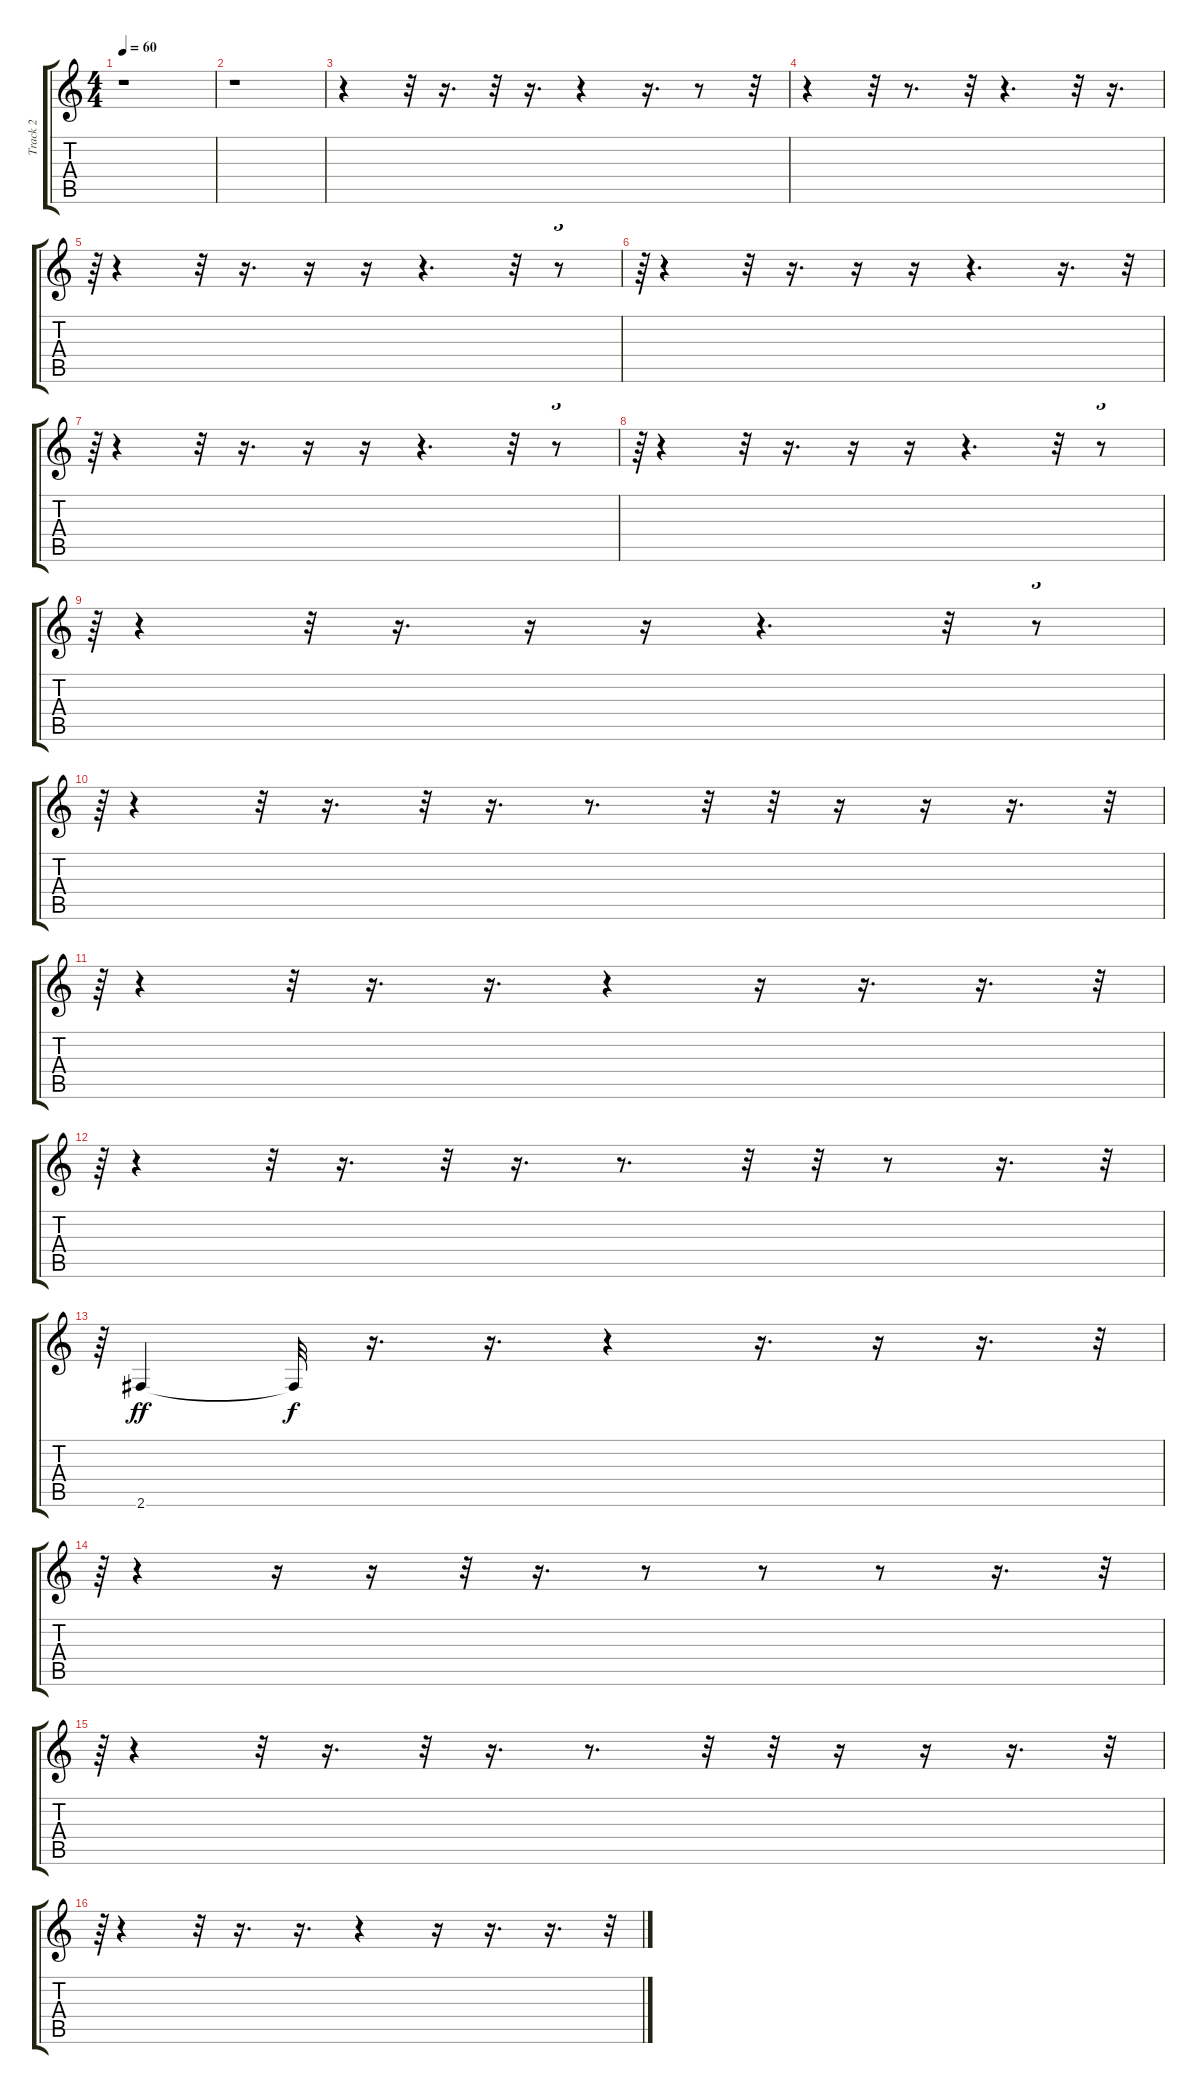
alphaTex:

\track ("Track 2" "Track 2") {instrument electricbassfinger}
\staff {score tabs}
\tuning (E4 B3 G3 D3 A2 E2) {hide}
\ts (4 4)
\tempo 60
\clef g2
\ks c
r.1{dy ff} |
r.1 |
r.4{balance 8 instrument electricbassfinger} r.32 r.16{d} r.32 r.16{d} r.4 r.16{d} r.8 r.32 |
r.4 r.32 r.8{d} r.32 r.4{d} r.32 r.16{d} |
r.64{tu (3 2)} r.4 r.32 r.16{d} r.16 r.16 r.4{d} r.32 r.8{tu (3 2)} |
r.64{tu (3 2)} r.4 r.32 r.16{d} r.16 r.16 r.4{d} r.16{d} r.32{tu (3 2)} |
r.64{tu (3 2)} r.4 r.32 r.16{d} r.16 r.16 r.4{d} r.32 r.8{tu (3 2)} |
r.64{tu (3 2)} r.4 r.32 r.16{d} r.16 r.16 r.4{d} r.32 r.8{tu (3 2)} |
r.64{tu (3 2)} r.4 r.32 r.16{d} r.16 r.16 r.4{d} r.32 r.8{tu (3 2)} |
r.64{tu (3 2)} r.4 r.32 r.16{d} r.32 r.16{d} r.8{d} r.32 r.32 r.16 r.16 r.16{d} r.32{tu (3 2)} |
r.64{tu (3 2)} r.4 r.32 r.16{d} r.16{d} r.4 r.16 r.16{d} r.16{d} r.32{tu (3 2)} |
r.64{tu (3 2)} r.4 r.32 r.16{d} r.32 r.16{d} r.8{d} r.32 r.32 r.8 r.16{d} r.32{tu (3 2)} |
r.64{tu (3 2)} 2.6.4 2.6{t}.32{dy f} r.16{d} r.16{d} r.4 r.16{d} r.16 r.16{d} r.32{tu (3 2)} |
r.64{tu (3 2)} r.4 r.16 r.16 r.32 r.16{d} r.8 r.8 r.8 r.16{d} r.32{tu (3 2)} |
r.64{tu (3 2)} r.4 r.32 r.16{d} r.32 r.16{d} r.8{d} r.32 r.32 r.16 r.16 r.16{d} r.32{tu (3 2)} |
r.64{tu (3 2)} r.4 r.32 r.16{d} r.16{d} r.4 r.16 r.16{d} r.16{d} r.32{tu (3 2)}
